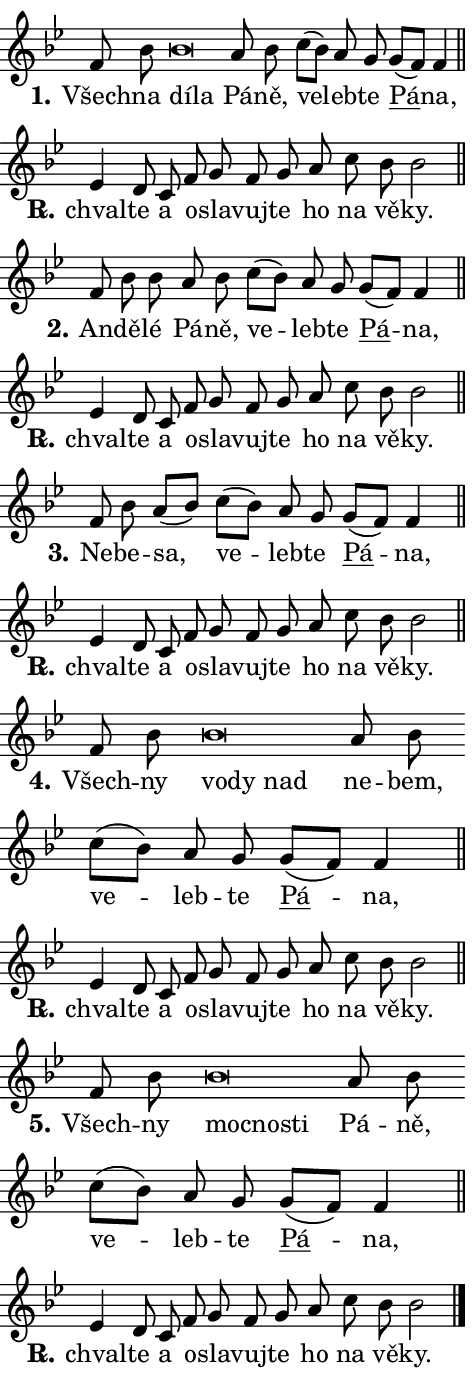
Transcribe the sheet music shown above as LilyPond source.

\version "2.24.0"
\header { tagline = "" }
\paper {
  indent = 0\cm
  top-margin = 0\cm
  right-margin = 0.13\cm % to fit lyric hyphens
  bottom-margin = 0\cm
  left-margin = 0\cm
  paper-width = 8\cm
  page-breaking = #ly:one-page-breaking
  system-system-spacing.basic-distance = #11
  score-system-spacing.basic-distance = #11
  ragged-last = ##f
}


%% Author: Thomas Morley
%% https://lists.gnu.org/archive/html/lilypond-user/2020-05/msg00002.html
#(define (line-position grob)
"Returns position of @var[grob} in current system:
   @code{'start}, if at first time-step
   @code{'end}, if at last time-step
   @code{'middle} otherwise
"
  (let* ((col (ly:item-get-column grob))
         (ln (ly:grob-object col 'left-neighbor))
         (rn (ly:grob-object col 'right-neighbor))
         (col-to-check-left (if (ly:grob? ln) ln col))
         (col-to-check-right (if (ly:grob? rn) rn col))
         (break-dir-left
           (and
             (ly:grob-property col-to-check-left 'non-musical #f)
             (ly:item-break-dir col-to-check-left)))
         (break-dir-right
           (and
             (ly:grob-property col-to-check-right 'non-musical #f)
             (ly:item-break-dir col-to-check-right))))
        (cond ((eqv? 1 break-dir-left) 'start)
              ((eqv? -1 break-dir-right) 'end)
              (else 'middle))))

#(define (tranparent-at-line-position vctor)
  (lambda (grob)
  "Relying on @code{line-position} select the relevant enry from @var{vctor}.
Used to determine transparency,"
    (case (line-position grob)
      ((end) (not (vector-ref vctor 0)))
      ((middle) (not (vector-ref vctor 1)))
      ((start) (not (vector-ref vctor 2))))))

noteHeadBreakVisibility =
#(define-music-function (break-visibility)(vector?)
"Makes @code{NoteHead}s transparent relying on @var{break-visibility}"
#{
  \override NoteHead.transparent =
    #(tranparent-at-line-position break-visibility)
#})

#(define delete-ledgers-for-transparent-note-heads
  (lambda (grob)
    "Reads whether a @code{NoteHead} is transparent.
If so this @code{NoteHead} is removed from @code{'note-heads} from
@var{grob}, which is supposed to be @code{LedgerLineSpanner}.
As a result ledgers are not printed for this @code{NoteHead}"
    (let* ((nhds-array (ly:grob-object grob 'note-heads))
           (nhds-list
             (if (ly:grob-array? nhds-array)
                 (ly:grob-array->list nhds-array)
                 '()))
           ;; Relies on the transparent-property being done before
           ;; Staff.LedgerLineSpanner.after-line-breaking is executed.
           ;; This is fragile ...
           (to-keep
             (remove
               (lambda (nhd)
                 (ly:grob-property nhd 'transparent #f))
               nhds-list)))
      ;; TODO find a better method to iterate over grob-arrays, similiar
      ;; to filter/remove etc for lists
      ;; For now rebuilt from scratch
      (set! (ly:grob-object grob 'note-heads)  '())
      (for-each
        (lambda (nhd)
          (ly:pointer-group-interface::add-grob grob 'note-heads nhd))
        to-keep))))

squashNotes = {
  \override NoteHead.X-extent = #'(-0.2 . 0.2)
  \override NoteHead.Y-extent = #'(-0.75 . 0)
  \override NoteHead.stencil =
    #(lambda (grob)
       (let ((pos (ly:grob-property grob 'staff-position)))
         (begin
           (if (< pos -7) (display "ERROR: Lower brevis then expected\n") (display ""))
           (if (<= pos -6) ly:text-interface::print ly:note-head::print))))
}
unSquashNotes = {
  \revert NoteHead.X-extent
  \revert NoteHead.Y-extent
  \revert NoteHead.stencil
}

hideNotes = \noteHeadBreakVisibility #begin-of-line-visible
unHideNotes = \noteHeadBreakVisibility #all-visible

% work-around for resetting accidentals
% https://lilypond.org/doc/v2.23/Documentation/notation/displaying-rhythms#unmetered-music
cadenzaMeasure = {
  \cadenzaOff
  \partial 1024 s1024
  \cadenzaOn
}

#(define-markup-command (accent layout props text) (markup?)
  "Underline accented syllable"
  (interpret-markup layout props
    #{\markup \override #'(offset . 4.3) \underline { #text }#}))

responsum = \markup \concat {
  "R" \hspace #-1.05 \path #0.1 #'((moveto 0 0.07) (lineto 0.9 0.8)) \hspace #0.05 "."
}

spaceSize = #0.6828661417322834 % exact space size for TeX Gyre Schola

\layout {
  \context {
    \Staff
    \remove "Time_signature_engraver"
    \override LedgerLineSpanner.after-line-breaking = #delete-ledgers-for-transparent-note-heads
  }
  \context {
    \Lyrics {
      \override LyricSpace.minimum-distance = \spaceSize
      \override LyricText.font-name = #"TeX Gyre Schola"
      \override LyricText.font-size = 1
      \override StanzaNumber.font-name = #"TeX Gyre Schola Bold"
      \override StanzaNumber.font-size = 1
    }
  }
  \context {
    \Score 
    \override NoteHead.text =
      #(lambda (grob) 
        (let ((pos (ly:grob-property grob 'staff-position)))
          #{\markup {
            \combine
              \halign #-0.55 \raise #(if (= pos -6) 0 0.5) \override #'(thickness . 2) \draw-line #'(3.2 . 0)
              \musicglyph "noteheads.sM1"
          }#}))
  }
}

% magnetic-lyrics.ily
%
%   written by
%     Jean Abou Samra <jean@abou-samra.fr>
%     Werner Lemberg <wl@gnu.org>
%
%   adapted by
%     Jiri Hon <jiri.hon@gmail.com>
%
% Version 2022-Apr-15

% https://www.mail-archive.com/lilypond-user@gnu.org/msg149350.html

#(define (Left_hyphen_pointer_engraver context)
   "Collect syllable-hyphen-syllable occurrences in lyrics and store
them in properties.  This engraver only looks to the left.  For
example, if the lyrics input is @code{foo -- bar}, it does the
following.

@itemize @bullet
@item
Set the @code{text} property of the @code{LyricHyphen} grob between
@q{foo} and @q{bar} to @code{foo}.

@item
Set the @code{left-hyphen} property of the @code{LyricText} grob with
text @q{foo} to the @code{LyricHyphen} grob between @q{foo} and
@q{bar}.
@end itemize

Use this auxiliary engraver in combination with the
@code{lyric-@/text::@/apply-@/magnetic-@/offset!} hook."
   (let ((hyphen #f)
         (text #f))
     (make-engraver
      (acknowledgers
       ((lyric-syllable-interface engraver grob source-engraver)
        (set! text grob)))
      (end-acknowledgers
       ((lyric-hyphen-interface engraver grob source-engraver)
        ;(when (not (grob::has-interface grob 'lyric-space-interface))
          (set! hyphen grob)));)
      ((stop-translation-timestep engraver)
       (when (and text hyphen)
         (ly:grob-set-object! text 'left-hyphen hyphen))
       (set! text #f)
       (set! hyphen #f)))))

#(define (lyric-text::apply-magnetic-offset! grob)
   "If the space between two syllables is less than the value in
property @code{LyricText@/.details@/.squash-threshold}, move the right
syllable to the left so that it gets concatenated with the left
syllable.

Use this function as a hook for
@code{LyricText@/.after-@/line-@/breaking} if the
@code{Left_@/hyphen_@/pointer_@/engraver} is active."
   (let ((hyphen (ly:grob-object grob 'left-hyphen #f)))
     (when hyphen
       (let ((left-text (ly:spanner-bound hyphen LEFT)))
         (when (grob::has-interface left-text 'lyric-syllable-interface)
           (let* ((common (ly:grob-common-refpoint grob left-text X))
                  (this-x-ext (ly:grob-extent grob common X))
                  (left-x-ext
                   (begin
                     ;; Trigger magnetism for left-text.
                     (ly:grob-property left-text 'after-line-breaking)
                     (ly:grob-extent left-text common X)))
                  ;; `delta` is the gap width between two syllables.
                  (delta (- (interval-start this-x-ext)
                            (interval-end left-x-ext)))
                  (details (ly:grob-property grob 'details))
                  (threshold (assoc-get 'squash-threshold details 0.2)))
             (when (< delta threshold)
               (let* (;; We have to manipulate the input text so that
                      ;; ligatures crossing syllable boundaries are not
                      ;; disabled.  For languages based on the Latin
                      ;; script this is essentially a beautification.
                      ;; However, for non-Western scripts it can be a
                      ;; necessity.
                      (lt (ly:grob-property left-text 'text))
                      (rt (ly:grob-property grob 'text))
                      (is-space (grob::has-interface hyphen 'lyric-space-interface))
                      (space (if is-space " " ""))
                      (extra-delta (if is-space spaceSize 0))
                      ;; Append new syllable.
                      (ltrt-space (if (and (string? lt) (string? rt))
                                (string-append lt space rt)
                                (make-concat-markup (list lt space rt))))
                      ;; Right-align `ltrt` to the right side.
                      (ltrt-space-markup (grob-interpret-markup
                               grob
                               (make-translate-markup
                                (cons (interval-length this-x-ext) 0)
                                (make-right-align-markup ltrt-space)))))
                 (begin
                   ;; Don't print `left-text`.
                   (ly:grob-set-property! left-text 'stencil #f)
                   ;; Set text and stencil (which holds all collected
                   ;; syllables so far) and shift it to the left.
                   (ly:grob-set-property! grob 'text ltrt-space)
                   (ly:grob-set-property! grob 'stencil ltrt-space-markup)
                   (ly:grob-translate-axis! grob (- (- delta extra-delta)) X))))))))))


#(define (lyric-hyphen::displace-bounds-first grob)
   ;; Make very sure this callback isn't triggered too early.
   (let ((left (ly:spanner-bound grob LEFT))
         (right (ly:spanner-bound grob RIGHT)))
     (ly:grob-property left 'after-line-breaking)
     (ly:grob-property right 'after-line-breaking)
     (ly:lyric-hyphen::print grob)))

squashThreshold = #0.4

\layout {
  \context {
    \Lyrics
    \consists #Left_hyphen_pointer_engraver
    \override LyricText.after-line-breaking =
      #lyric-text::apply-magnetic-offset!
    \override LyricHyphen.stencil = #lyric-hyphen::displace-bounds-first
    \override LyricText.details.squash-threshold = \squashThreshold
    \override LyricHyphen.minimum-distance = 0
    \override LyricHyphen.minimum-length = \squashThreshold
  }
}

squashText = \override LyricText.details.squash-threshold = 9999
unSquashText = \override LyricText.details.squash-threshold = \squashThreshold

leftText = \override LyricText.self-alignment-X = #LEFT
unLeftText = \revert LyricText.self-alignment-X

starOffset = #(lambda (grob) 
                (let ((x_offset (ly:self-alignment-interface::aligned-on-x-parent grob)))
                  (if (= x_offset 0) 0 (+ x_offset 1.2))))

star = #(define-music-function (syllable)(string?)
"Append star separator at the end of a syllable"
#{
  \once \override LyricText.X-offset = #starOffset
  \lyricmode { \markup {
    #syllable
    \override #'((font-name . "TeX Gyre Schola Bold")) \hspace #0.2 \lower #0.65 \larger "*"
  } }
#})

starAccent = #(define-music-function (syllable)(string?)
"Append star separator at the end of a syllable and make accent"
#{
  \once \override LyricText.X-offset = #starOffset
  \lyricmode { \markup {
    \accent #syllable
    \override #'((font-name . "TeX Gyre Schola Bold")) \hspace #0.2 \lower #0.65 \larger "*"
  } }
#})

breath = #(define-music-function (syllable)(string?)
"Append breathing indicator at the end of a syllable"
#{
  \lyricmode { \markup { #syllable "+" } }
#})

optionalBreath = #(define-music-function (syllable)(string?)
"Append optional breathing indicator at the end of a syllable"
#{
  \lyricmode { \markup { #syllable "(+)" } }
#})


\score {
    <<
        \new Voice = "melody" { \cadenzaOn \key bes \major \relative { f'8 bes \bar "" \squashNotes bes\breve*1/16 \hideNotes \breve*1/16 \bar "" \unHideNotes \unSquashNotes a8 bes \bar "" c[( bes)] \bar "" a g \bar "" \bar "" g[( f)] f4 \cadenzaMeasure \bar "||" \break } }
        \new Lyrics \lyricsto "melody" { \lyricmode { \set stanza = "1."
Všech -- na \leftText dí -- \squashText la \unLeftText \unSquashText Pá -- ně, ve -- leb -- te \markup \accent Pá -- na, } }
    >>
    \layout {}
}

\score {
    <<
        \new Voice = "melody" { \cadenzaOn \key bes \major \relative { es'4 d8 c \bar "" f g f \bar "" g a \bar "" c bes bes2 \cadenzaMeasure \bar "||" \break } }
        \new Lyrics \lyricsto "melody" { \lyricmode { \set stanza = \responsum
chval -- te a o -- sla -- vuj -- te ho na vě -- ky. } }
    >>
    \layout {}
}

\score {
    <<
        \new Voice = "melody" { \cadenzaOn \key bes \major \relative { f'8 bes \bar "" bes a8 bes \bar "" c[( bes)] \bar "" a g \bar "" \bar "" g[( f)] f4 \cadenzaMeasure \bar "||" \break } }
        \new Lyrics \lyricsto "melody" { \lyricmode { \set stanza = "2."
An -- dě -- lé Pá -- ně, ve -- leb -- te \markup \accent Pá -- na, } }
    >>
    \layout {}
}

\score {
    <<
        \new Voice = "melody" { \cadenzaOn \key bes \major \relative { es'4 d8 c \bar "" f g f \bar "" g a \bar "" c bes bes2 \cadenzaMeasure \bar "||" \break } }
        \new Lyrics \lyricsto "melody" { \lyricmode { \set stanza = \responsum
chval -- te a o -- sla -- vuj -- te ho na vě -- ky. } }
    >>
    \layout {}
}

\score {
    <<
        \new Voice = "melody" { \cadenzaOn \key bes \major \relative { f'8 bes8 a8[( bes)] \bar "" c[( bes)] \bar "" a g \bar "" \bar "" g[( f)] f4 \cadenzaMeasure \bar "||" \break } }
        \new Lyrics \lyricsto "melody" { \lyricmode { \set stanza = "3."
Ne -- be -- sa, ve -- leb -- te \markup \accent Pá -- na, } }
    >>
    \layout {}
}

\score {
    <<
        \new Voice = "melody" { \cadenzaOn \key bes \major \relative { es'4 d8 c \bar "" f g f \bar "" g a \bar "" c bes bes2 \cadenzaMeasure \bar "||" \break } }
        \new Lyrics \lyricsto "melody" { \lyricmode { \set stanza = \responsum
chval -- te a o -- sla -- vuj -- te ho na vě -- ky. } }
    >>
    \layout {}
}

\score {
    <<
        \new Voice = "melody" { \cadenzaOn \key bes \major \relative { f'8 bes \bar "" \squashNotes bes\breve*1/16 \hideNotes \breve*1/16 \breve*1/16 \bar "" \unHideNotes \unSquashNotes a8 bes \bar "" c[( bes)] \bar "" a g \bar "" \bar "" g[( f)] f4 \cadenzaMeasure \bar "||" \break } }
        \new Lyrics \lyricsto "melody" { \lyricmode { \set stanza = "4."
Všech -- ny \leftText vo -- \squashText dy nad \unLeftText \unSquashText ne -- bem, ve -- leb -- te \markup \accent Pá -- na, } }
    >>
    \layout {}
}

\score {
    <<
        \new Voice = "melody" { \cadenzaOn \key bes \major \relative { es'4 d8 c \bar "" f g f \bar "" g a \bar "" c bes bes2 \cadenzaMeasure \bar "||" \break } }
        \new Lyrics \lyricsto "melody" { \lyricmode { \set stanza = \responsum
chval -- te a o -- sla -- vuj -- te ho na vě -- ky. } }
    >>
    \layout {}
}

\score {
    <<
        \new Voice = "melody" { \cadenzaOn \key bes \major \relative { f'8 bes \bar "" \squashNotes bes\breve*1/16 \hideNotes \breve*1/16 \breve*1/16 \bar "" \unHideNotes \unSquashNotes a8 bes \bar "" c[( bes)] \bar "" a g \bar "" \bar "" g[( f)] f4 \cadenzaMeasure \bar "||" \break } }
        \new Lyrics \lyricsto "melody" { \lyricmode { \set stanza = "5."
Všech -- ny \leftText moc -- \squashText no -- sti \unLeftText \unSquashText Pá -- ně, ve -- leb -- te \markup \accent Pá -- na, } }
    >>
    \layout {}
}

\score {
    <<
        \new Voice = "melody" { \cadenzaOn \key bes \major \relative { es'4 d8 c \bar "" f g f \bar "" g a \bar "" c bes bes2 \cadenzaMeasure \bar "||" \break } \bar "|." }
        \new Lyrics \lyricsto "melody" { \lyricmode { \set stanza = \responsum
chval -- te a o -- sla -- vuj -- te ho na vě -- ky. } }
    >>
    \layout {}
}
